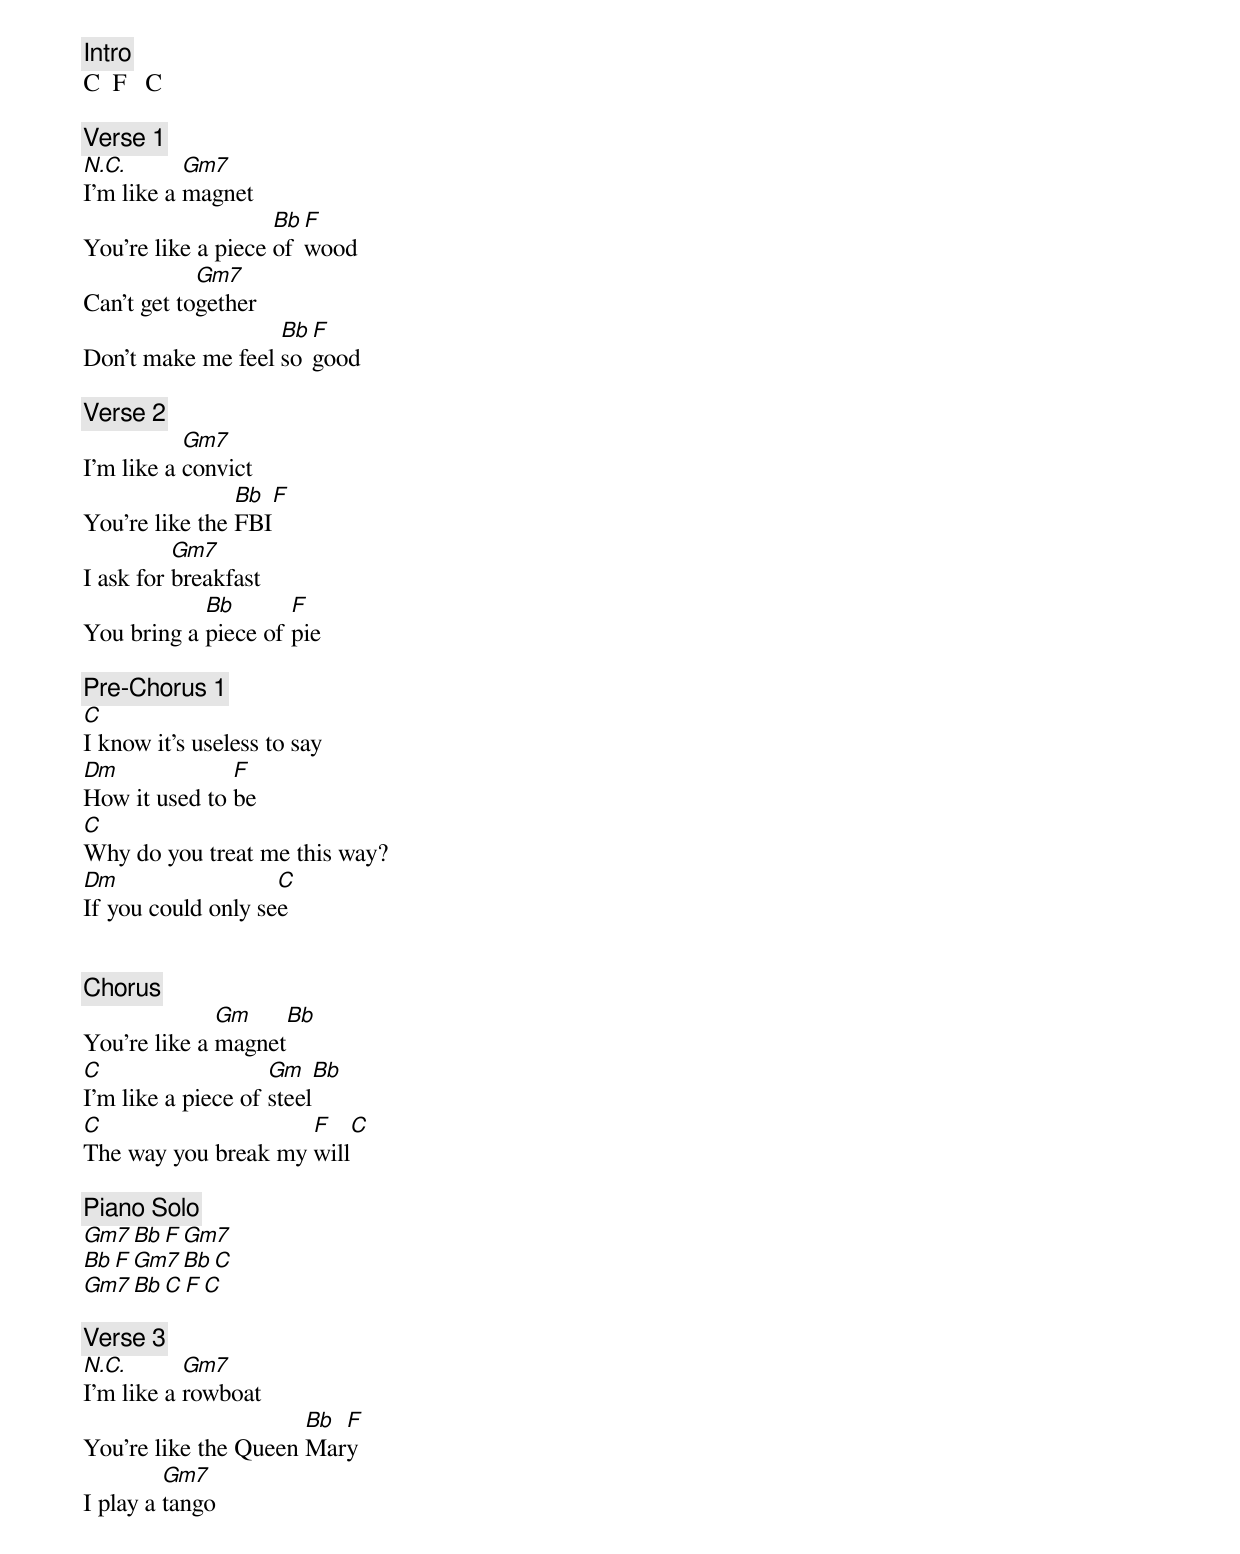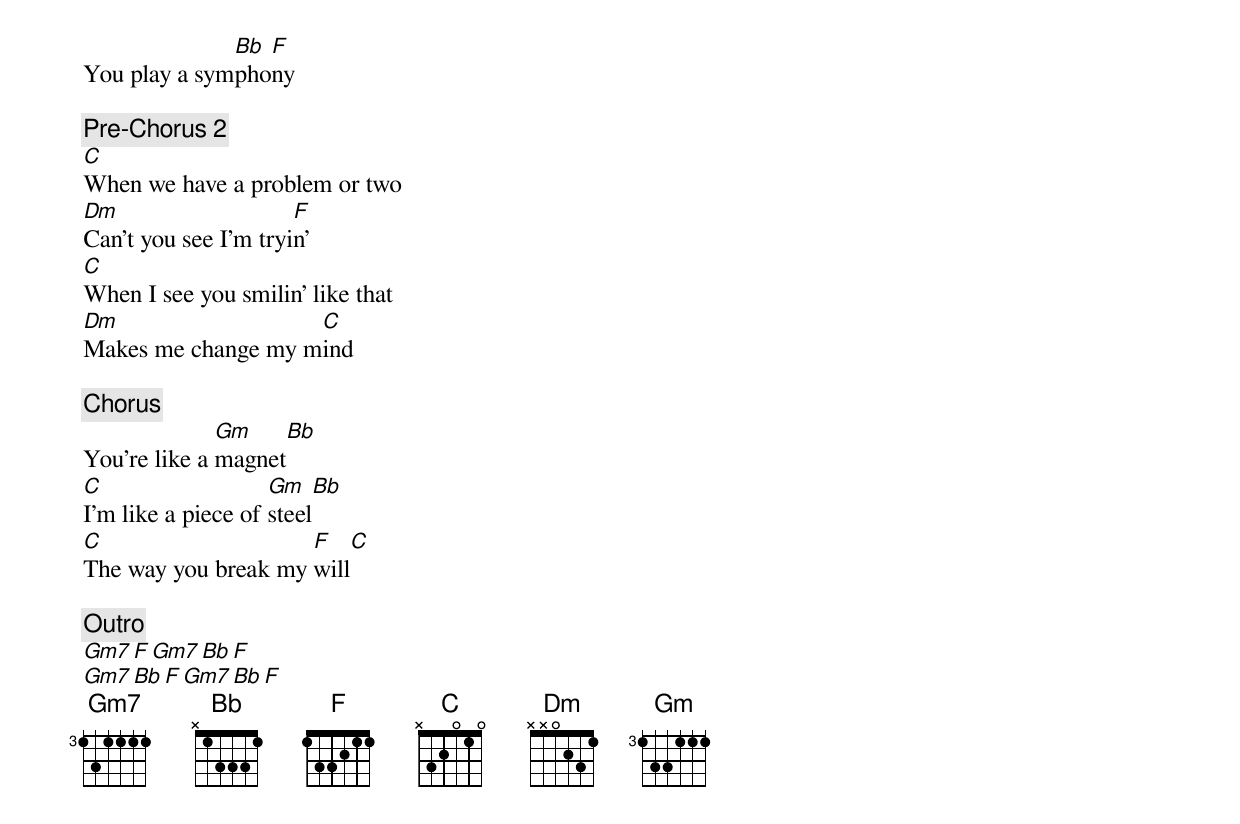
[Intro]
C  F   C

[Verse 1]
N.C.       Gm7
I'm like a magnet
                    Bb F
You're like a piece of wood
            Gm7
Can't get together
                   Bb F
Don't make me feel so good

[Verse 2]
           Gm7
I'm like a convict
                Bb F
You're like the FBI
          Gm7
I ask for breakfast
            Bb       F
You bring a piece of pie

[Pre-Chorus 1]
C
I know it's useless to say
Dm             F
How it used to be
C
Why do you treat me this way?
Dm                  C
If you could only see


[Chorus]
              Gm     Bb
You're like a magnet
C                   Gm    Bb
I'm like a piece of steel
C                    F     C
The way you break my will

[Piano Solo]
Gm7    Bb F   Gm7
Bb F    Gm7  Bb  C
Gm7  Bb  C   F   C

[Verse 3]
N.C.       Gm7
I'm like a rowboat
                      Bb F
You're like the Queen Mary
         Gm7
I play a tango
              Bb F
You play a symphony

[Pre-Chorus 2]
C
When we have a problem or two
Dm                    F
Can't you see I'm tryin'
C
When I see you smilin' like that
Dm                  C
Makes me change my mind

[Chorus]
              Gm     Bb
You're like a magnet
C                   Gm    Bb
I'm like a piece of steel
C                    F     C
The way you break my will

[Outro]
Gm7    F   Gm7     Bb F
Gm7   Bb F   Gm7    Bb F
